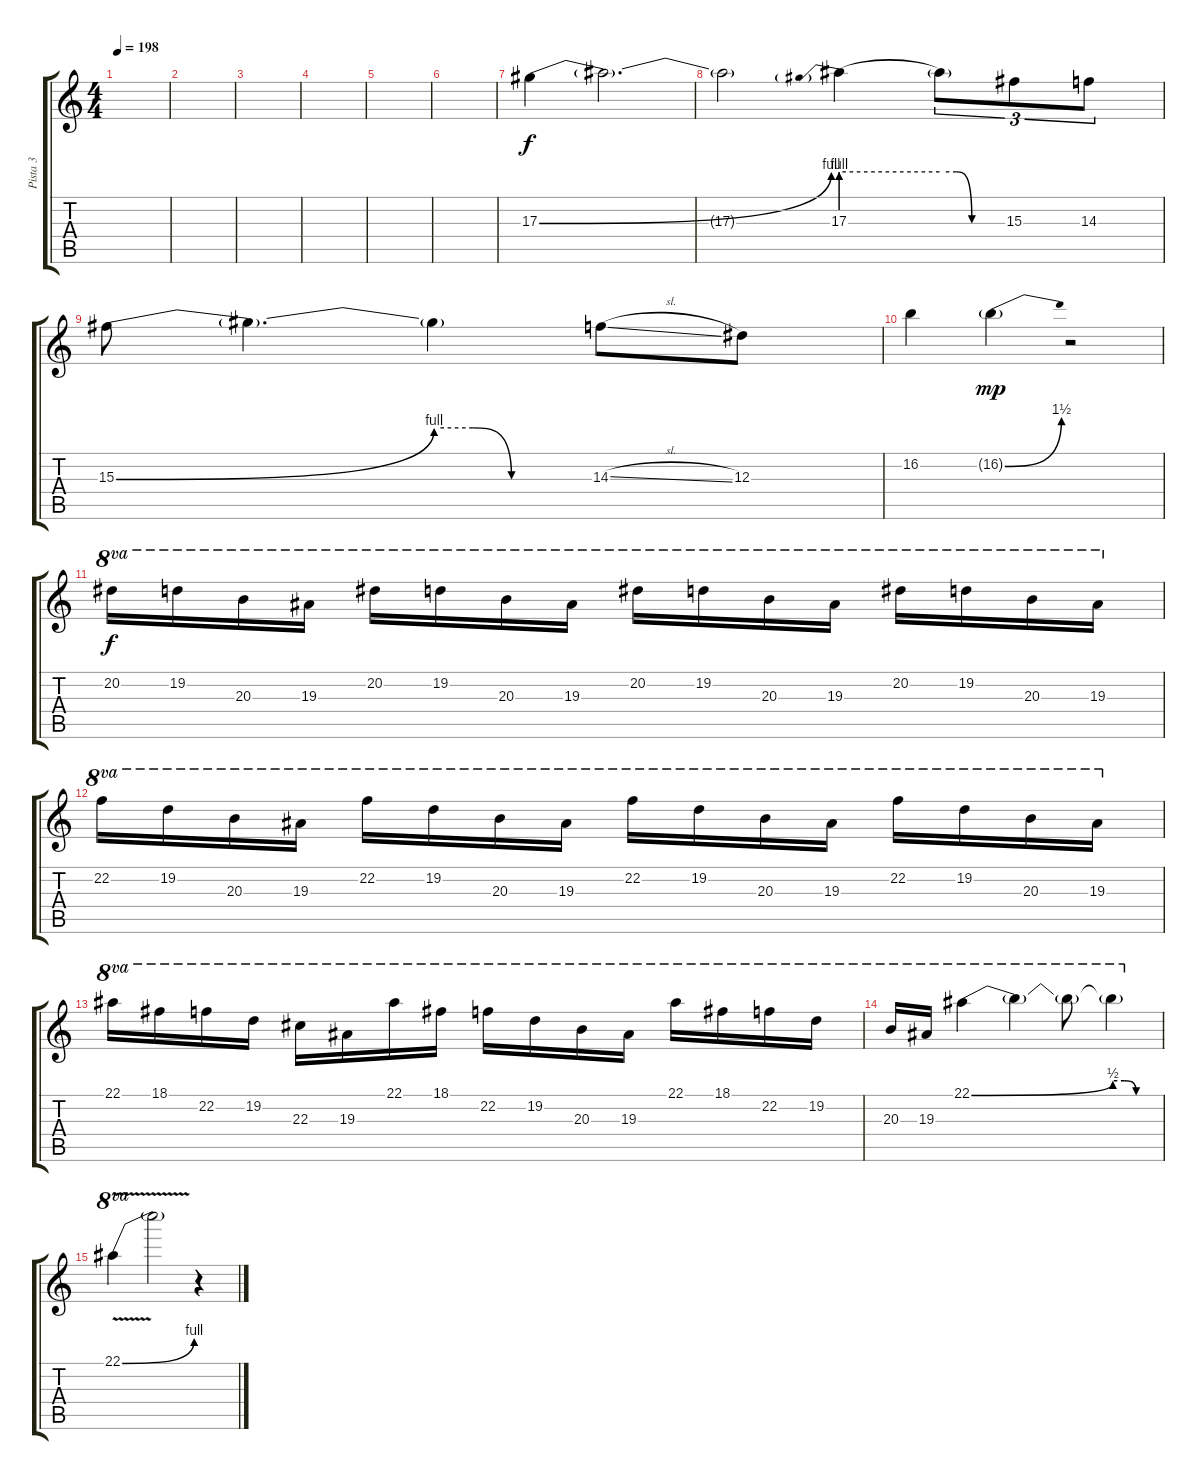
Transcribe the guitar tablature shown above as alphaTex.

\track ("Pista 3" "Pista 3") {instrument distortionguitar}
\staff {score tabs}
\tuning (C4 G3 Eb3 Bb2 F2 C2) {hide}
\ts (4 4)
\tempo 198
\clef g2
\ks c
|
|
|
|
|
|
17.3{be (bend 0 0 60 4)}.4 17.3{t}.2{d} |
17.3{t}.2 17.3{be (prebend 0 4 60 4)}.4 17.3{be (custom 0 4 15 4 30 0 60 0) t}.8{tu (3 2)} 15.3.8{tu (3 2)} 14.3.8{tu (3 2)} |
15.3{be (bend 0 0 60 4)}.8 15.3{t}.4{d} 15.3{be (custom 0 4 15 4 30 0 60 0) t}.4 14.3{sl}.8 12.3.8 |
16.2.4 16.2{be (bend 0 0 60 6) g}.4{dy mp} r.2 |
20.2.16{ot 8va dy f} 19.2.16{ot 8va} 20.3.16{ot 8va} 19.3.16{ot 8va} 20.2.16{ot 8va} 19.2.16{ot 8va} 20.3.16{ot 8va} 19.3.16{ot 8va} 20.2.16{ot 8va} 19.2.16{ot 8va} 20.3.16{ot 8va} 19.3.16{ot 8va} 20.2.16{ot 8va} 19.2.16{ot 8va} 20.3.16{ot 8va} 19.3.16{ot 8va} |
22.2.16{ot 8va} 19.2.16{ot 8va} 20.3.16{ot 8va} 19.3.16{ot 8va} 22.2.16{ot 8va} 19.2.16{ot 8va} 20.3.16{ot 8va} 19.3.16{ot 8va} 22.2.16{ot 8va} 19.2.16{ot 8va} 20.3.16{ot 8va} 19.3.16{ot 8va} 22.2.16{ot 8va} 19.2.16{ot 8va} 20.3.16{ot 8va} 19.3.16{ot 8va} |
22.1.16{ot 8va} 18.1.16{ot 8va} 22.2.16{ot 8va} 19.2.16{ot 8va} 22.3.16{ot 8va} 19.3.16{ot 8va} 22.1.16{ot 8va} 18.1.16{ot 8va} 22.2.16{ot 8va} 19.2.16{ot 8va} 20.3.16{ot 8va} 19.3.16{ot 8va} 22.1.16{ot 8va} 18.1.16{ot 8va} 22.2.16{ot 8va} 19.2.16{ot 8va} |
20.3.16{ot 8va} 19.3.16{ot 8va} 22.1{be (bend 0 0 60 2)}.4{ot 8va} 22.1{t}.4{ot 8va} 22.1{t}.8{ot 8va} 22.1{be (custom 0 2 15 2 30 0 60 0) t}.4{ot 8va} |
22.1{be (bend 0 0 60 4) v}.4{ot 8va} 22.1{t}.2 r.4
